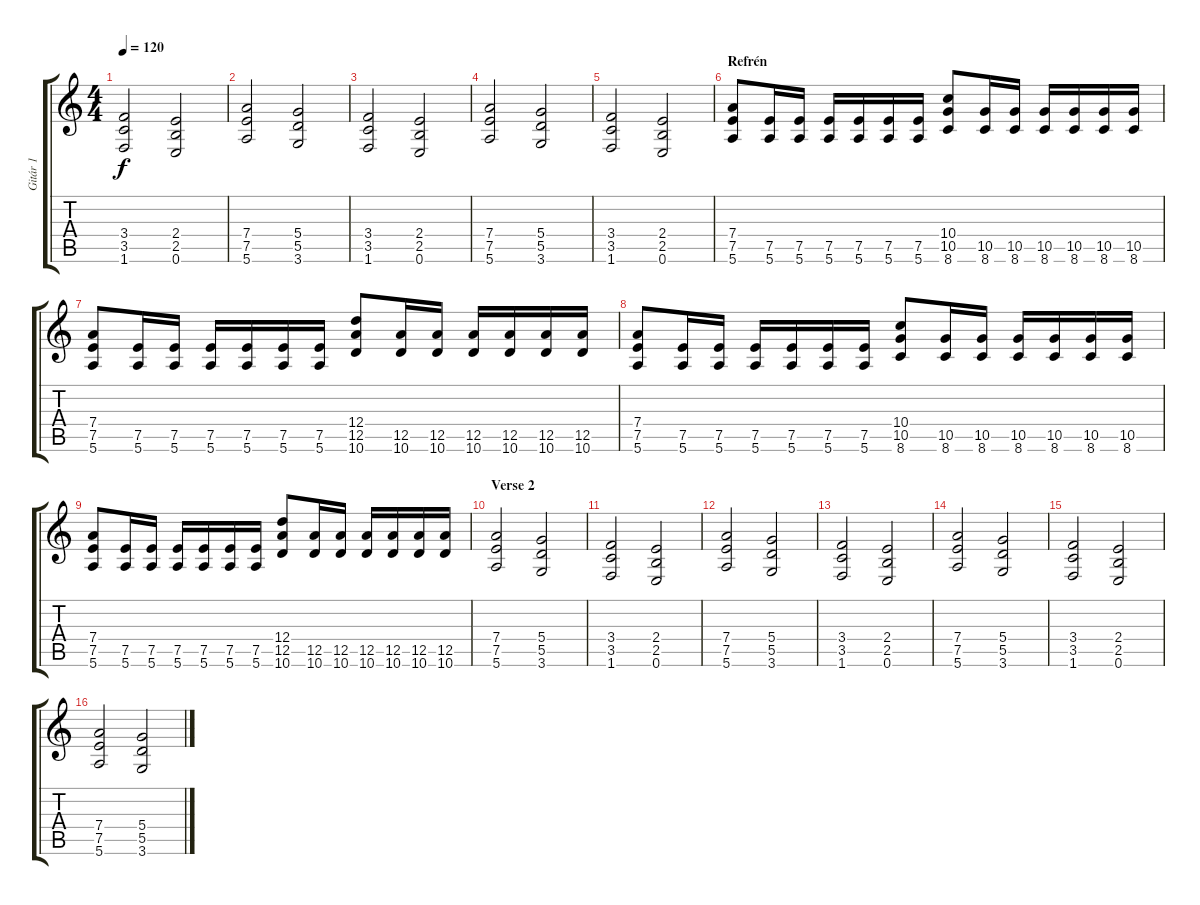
\track ("Gitár 1" "Gitár 1") {instrument overdrivenguitar}
\staff {score tabs}
\tuning (E4 B3 G3 D3 A2 E2) {hide}
\ts (4 4)
\tempo 120
\clef g2
\ks c
(3.4 3.5 1.6).2{dy f} (2.4 2.5 0.6).2 |
(7.4 7.5 5.6).2 (5.4 5.5 3.6).2 |
(3.4 3.5 1.6).2 (2.4 2.5 0.6).2 |
(7.4 7.5 5.6).2 (5.4 5.5 3.6).2 |
(3.4 3.5 1.6).2 (2.4 2.5 0.6).2 |
\section ("" "Refrén")
(7.4 7.5 5.6).8 (7.5 5.6).16 (7.5 5.6).16 (7.5 5.6).16 (7.5 5.6).16 (7.5 5.6).16 (7.5 5.6).16 (10.4 10.5 8.6).8 (10.5 8.6).16 (10.5 8.6).16 (10.5 8.6).16 (10.5 8.6).16 (10.5 8.6).16 (10.5 8.6).16 |
(7.4 7.5 5.6).8 (7.5 5.6).16 (7.5 5.6).16 (7.5 5.6).16 (7.5 5.6).16 (7.5 5.6).16 (7.5 5.6).16 (12.4 12.5 10.6).8 (12.5 10.6).16 (12.5 10.6).16 (12.5 10.6).16 (12.5 10.6).16 (12.5 10.6).16 (12.5 10.6).16 |
(7.4 7.5 5.6).8 (7.5 5.6).16 (7.5 5.6).16 (7.5 5.6).16 (7.5 5.6).16 (7.5 5.6).16 (7.5 5.6).16 (10.4 10.5 8.6).8 (10.5 8.6).16 (10.5 8.6).16 (10.5 8.6).16 (10.5 8.6).16 (10.5 8.6).16 (10.5 8.6).16 |
(7.4 7.5 5.6).8 (7.5 5.6).16 (7.5 5.6).16 (7.5 5.6).16 (7.5 5.6).16 (7.5 5.6).16 (7.5 5.6).16 (12.4 12.5 10.6).8 (12.5 10.6).16 (12.5 10.6).16 (12.5 10.6).16 (12.5 10.6).16 (12.5 10.6).16 (12.5 10.6).16 |
\section ("" "Verse 2")
(7.4 7.5 5.6).2 (5.4 5.5 3.6).2 |
(3.4 3.5 1.6).2 (2.4 2.5 0.6).2 |
(7.4 7.5 5.6).2 (5.4 5.5 3.6).2 |
(3.4 3.5 1.6).2 (2.4 2.5 0.6).2 |
(7.4 7.5 5.6).2 (5.4 5.5 3.6).2 |
(3.4 3.5 1.6).2 (2.4 2.5 0.6).2 |
(7.4 7.5 5.6).2 (5.4 5.5 3.6).2
